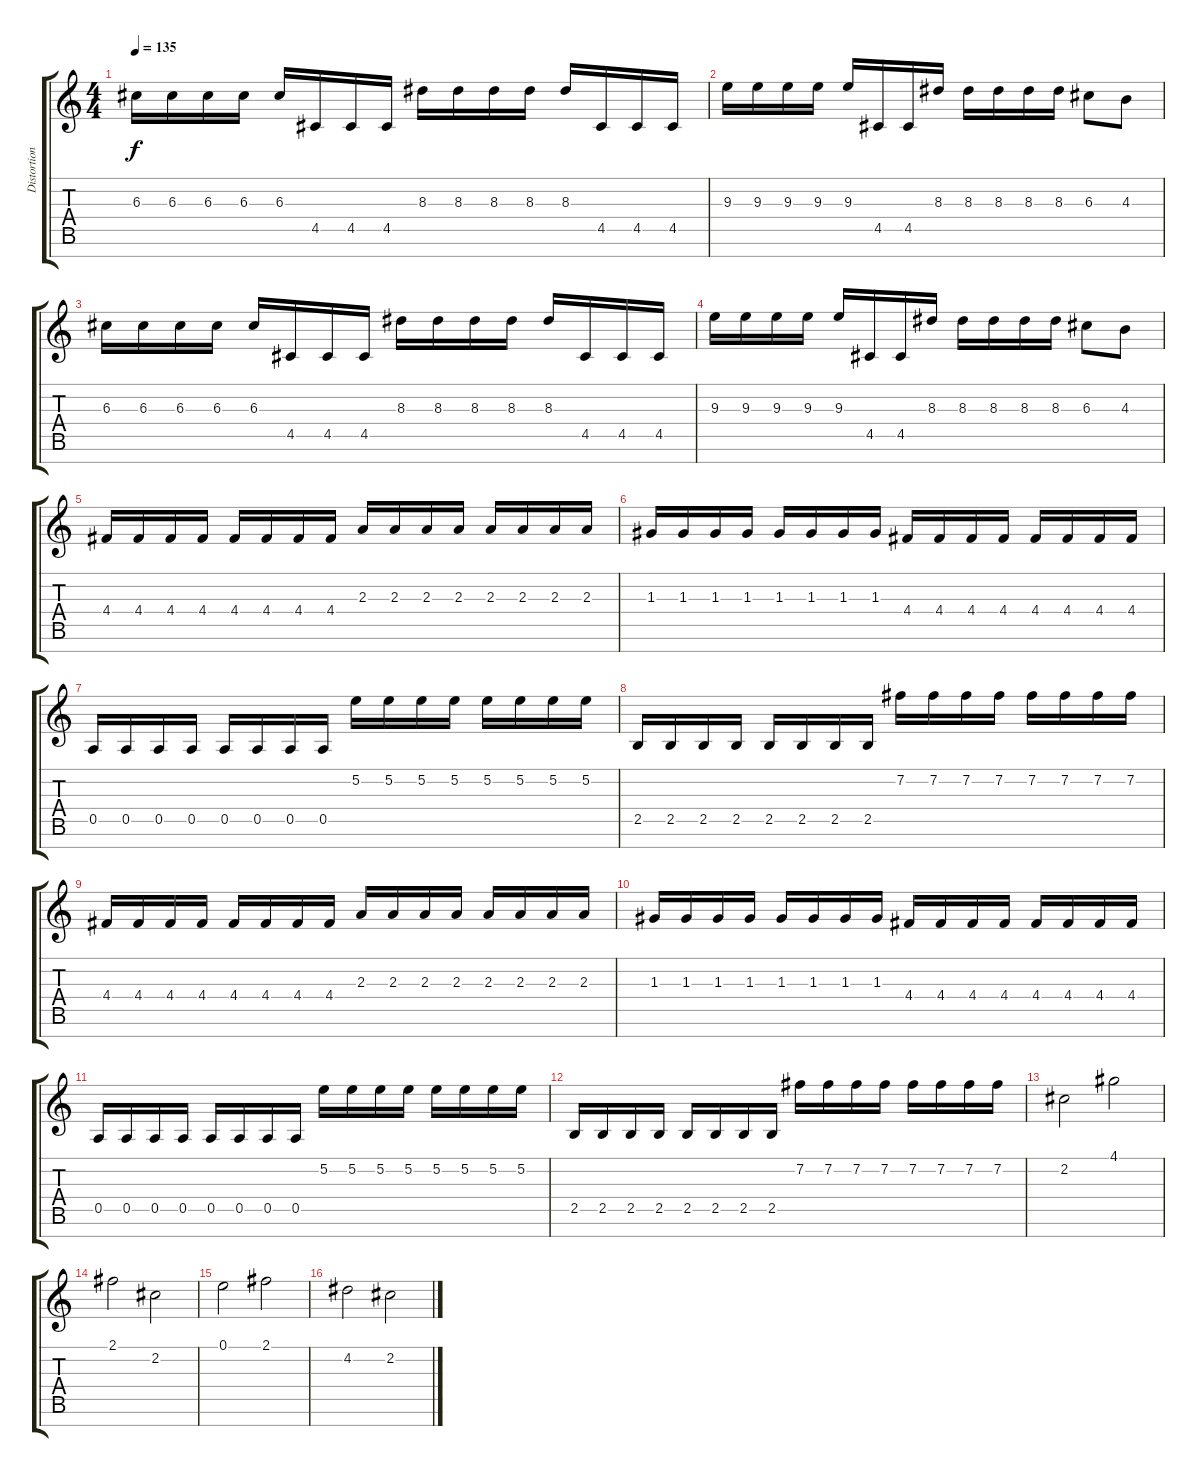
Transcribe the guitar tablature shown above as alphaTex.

\track ("Distortion Guitar 1" "Distortion") {instrument distortionguitar}
\staff {score tabs}
\tuning (E4 B3 G3 D3 A2 E2 B1) {hide}
\ts (4 4)
\tempo 135
\clef g2
\ks c
6.3.16{dy f} 6.3.16 6.3.16 6.3.16 6.3.16 4.5.16 4.5.16 4.5.16 8.3.16 8.3.16 8.3.16 8.3.16 8.3.16 4.5.16 4.5.16 4.5.16 |
9.3.16 9.3.16 9.3.16 9.3.16 9.3.16 4.5.16 4.5.16 8.3.16 8.3.16 8.3.16 8.3.16 8.3.16 6.3.8 4.3.8 |
6.3.16 6.3.16 6.3.16 6.3.16 6.3.16 4.5.16 4.5.16 4.5.16 8.3.16 8.3.16 8.3.16 8.3.16 8.3.16 4.5.16 4.5.16 4.5.16 |
9.3.16 9.3.16 9.3.16 9.3.16 9.3.16 4.5.16 4.5.16 8.3.16 8.3.16 8.3.16 8.3.16 8.3.16 6.3.8 4.3.8 |
4.4.16 4.4.16 4.4.16 4.4.16 4.4.16 4.4.16 4.4.16 4.4.16 2.3.16 2.3.16 2.3.16 2.3.16 2.3.16 2.3.16 2.3.16 2.3.16 |
1.3.16 1.3.16 1.3.16 1.3.16 1.3.16 1.3.16 1.3.16 1.3.16 4.4.16 4.4.16 4.4.16 4.4.16 4.4.16 4.4.16 4.4.16 4.4.16 |
0.5.16 0.5.16 0.5.16 0.5.16 0.5.16 0.5.16 0.5.16 0.5.16 5.2.16 5.2.16 5.2.16 5.2.16 5.2.16 5.2.16 5.2.16 5.2.16 |
2.5.16 2.5.16 2.5.16 2.5.16 2.5.16 2.5.16 2.5.16 2.5.16 7.2.16 7.2.16 7.2.16 7.2.16 7.2.16 7.2.16 7.2.16 7.2.16 |
4.4.16 4.4.16 4.4.16 4.4.16 4.4.16 4.4.16 4.4.16 4.4.16 2.3.16 2.3.16 2.3.16 2.3.16 2.3.16 2.3.16 2.3.16 2.3.16 |
1.3.16 1.3.16 1.3.16 1.3.16 1.3.16 1.3.16 1.3.16 1.3.16 4.4.16 4.4.16 4.4.16 4.4.16 4.4.16 4.4.16 4.4.16 4.4.16 |
0.5.16 0.5.16 0.5.16 0.5.16 0.5.16 0.5.16 0.5.16 0.5.16 5.2.16 5.2.16 5.2.16 5.2.16 5.2.16 5.2.16 5.2.16 5.2.16 |
2.5.16 2.5.16 2.5.16 2.5.16 2.5.16 2.5.16 2.5.16 2.5.16 7.2.16 7.2.16 7.2.16 7.2.16 7.2.16 7.2.16 7.2.16 7.2.16 |
2.2.2 4.1.2 |
2.1.2 2.2.2 |
0.1.2 2.1.2 |
4.2.2 2.2.2
